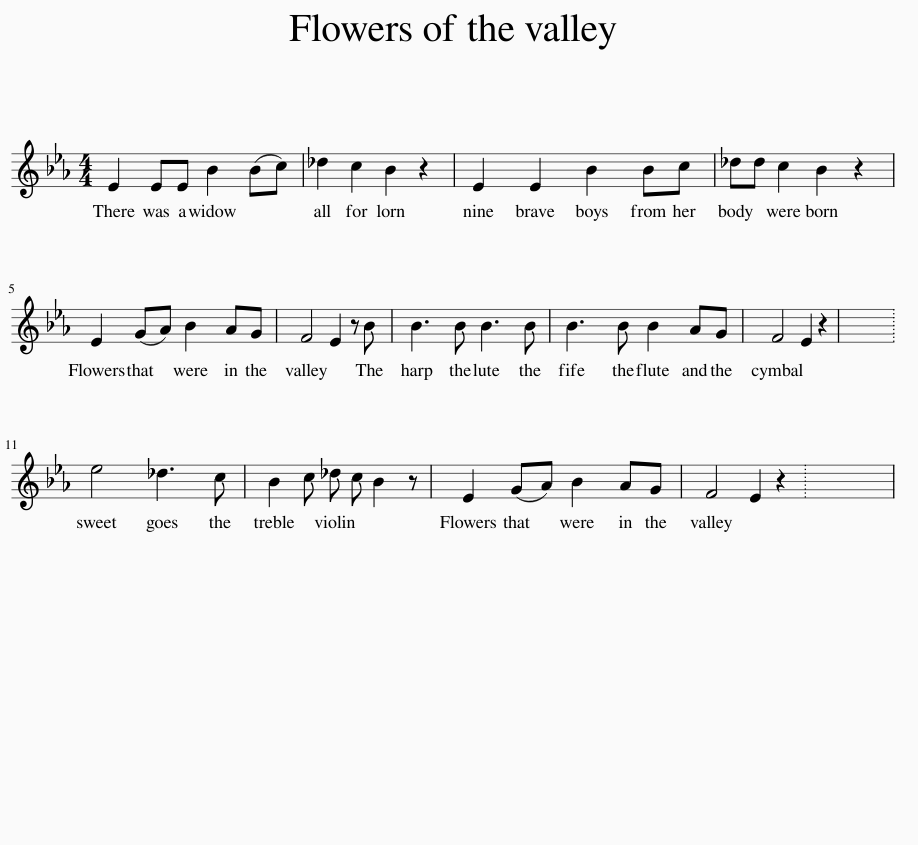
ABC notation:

X:1
L:1/8
M:4/4
I:linebreak $
K:Eb
V:1 treble
V:1
 E2 EE B2 (Bc) | _d2 c2 B2 z2 | E2 E2 B2 Bc | _dd c2 B2 z2 |$ E2 (GA) B2 AG | %5
 F4 E2 z B | B3 B B3 B | B3 B B2 AG | F4 E2 z2 | x8 |$ %10
 e4 _d3 c | B2 c _d c B2 z | E2 (GA) B2 AG | F4 E2 z2 | x8 | %15
